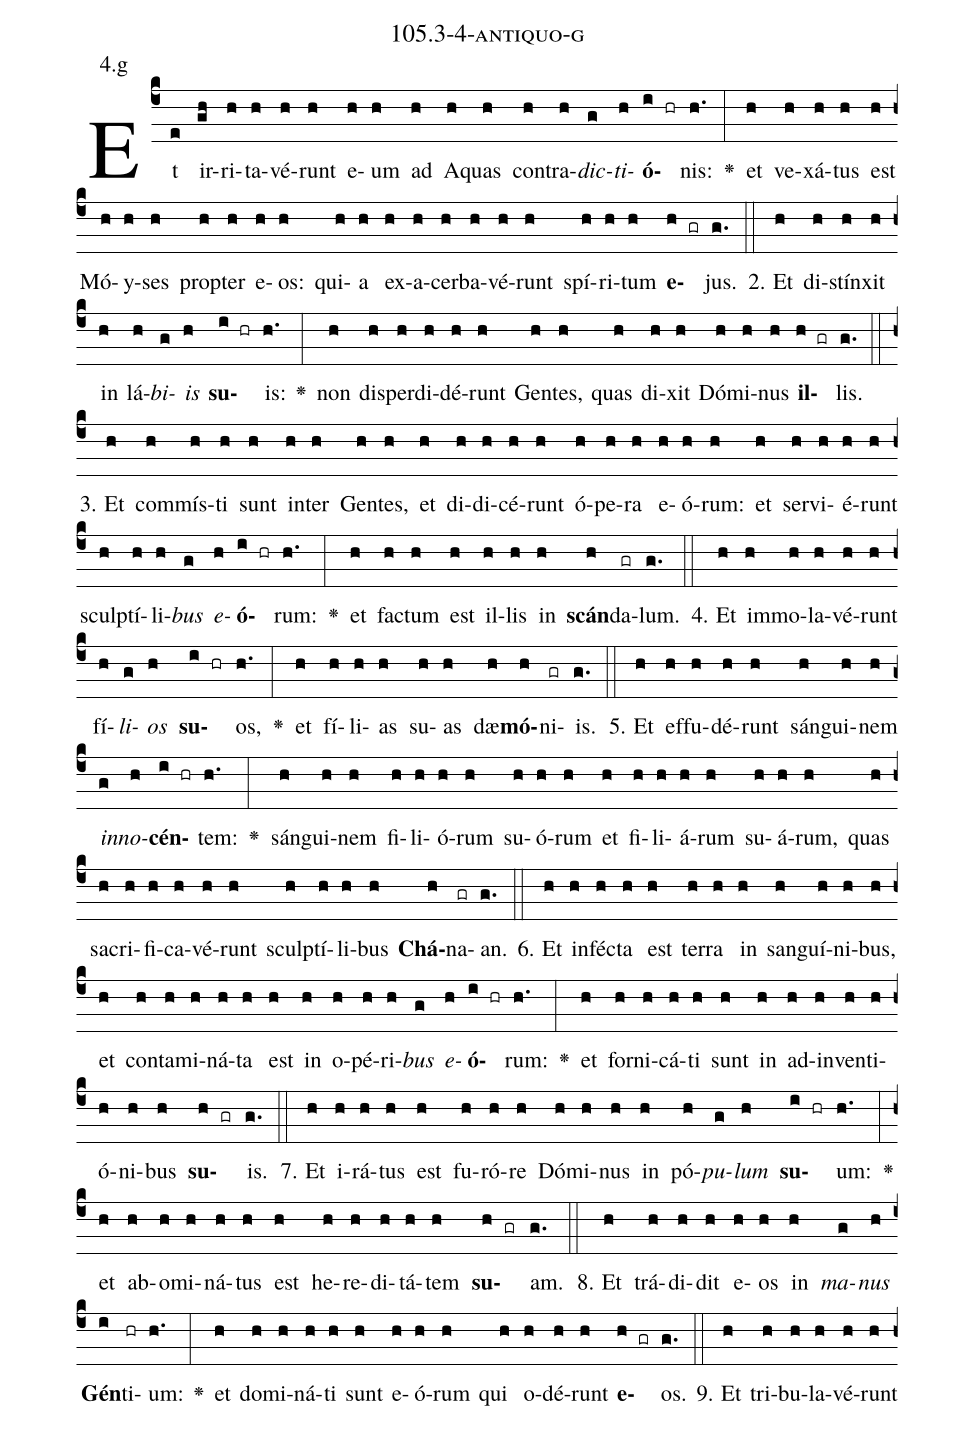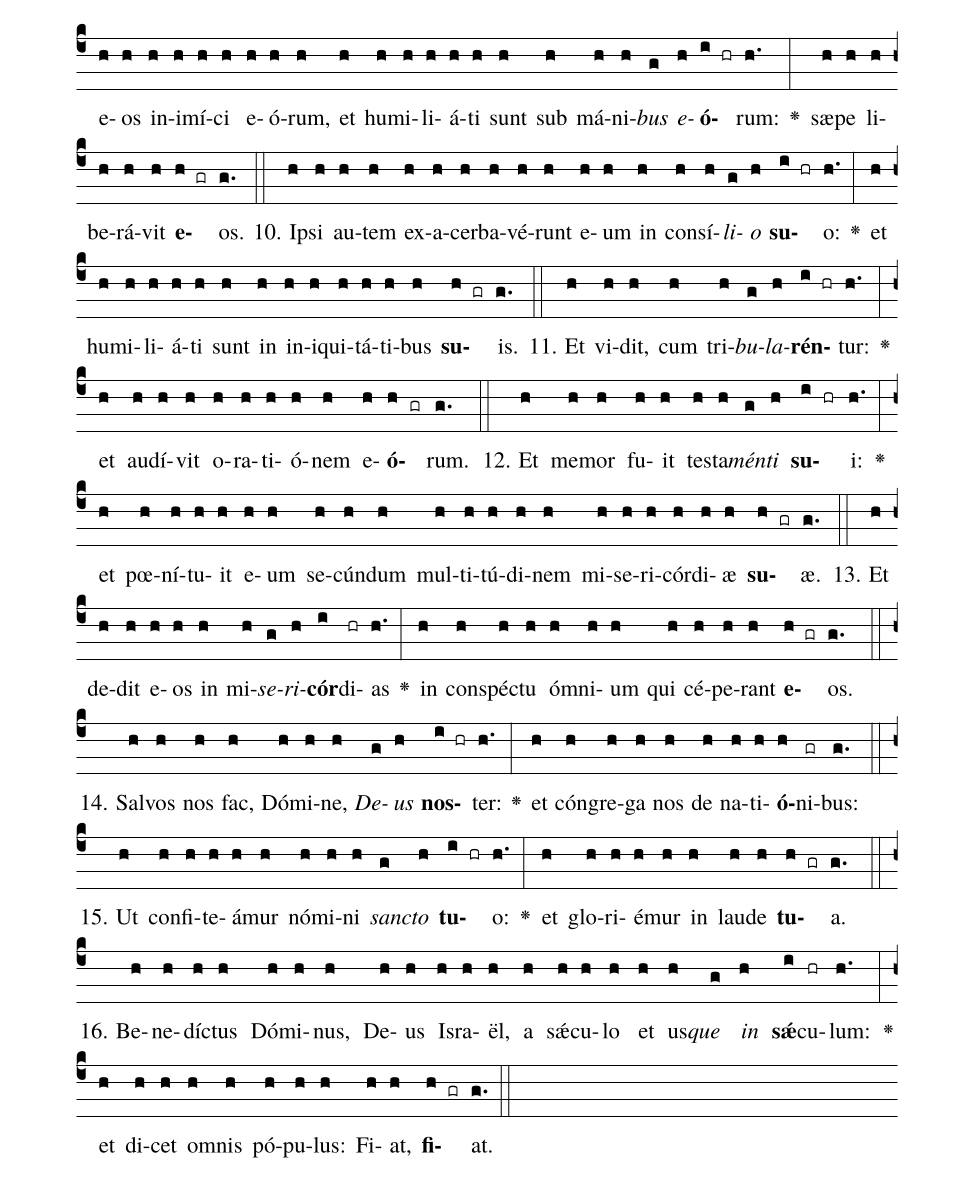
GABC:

name: 105.3-4-antiquo-g;
annotation: 4.g;
%%
(c4)Et(e) ir(gh)ri(h)ta(h)vé(h)runt(h) e(h)um(h) ad(h) A(h)quas(h) con(h)tra(h)<i>dic</i>(g)<i>ti</i>(h)<b>ó</b>(i hr)nis:(h.) <v>\greheightstar</v>(:) et(h) ve(h)xá(h)tus(h) est(h) Mó(h)y(h)ses(h) prop(h)ter(h) e(h)os:(h) qui(h)a(h) ex(h)a(h)cer(h)ba(h)vé(h)runt(h) spí(h)ri(h)tum(h) <b>e</b>(h gr)jus.(g.) (::)
2. Et(h) di(h)stín(h)xit(h) in(h) lá(h)<i>bi</i>(g)<i>is</i>(h) <b>su</b>(i hr)is:(h.) <v>\greheightstar</v>(:) non(h) dis(h)per(h)di(h)dé(h)runt(h) Gen(h)tes,(h) quas(h) di(h)xit(h) Dó(h)mi(h)nus(h) <b>il</b>(h gr)lis.(g.) (::)
3. Et(h) com(h)mís(h)ti(h) sunt(h) in(h)ter(h) Gen(h)tes,(h) et(h) di(h)di(h)cé(h)runt(h) ó(h)pe(h)ra(h) e(h)ó(h)rum:(h) et(h) ser(h)vi(h)é(h)runt(h) sculp(h)tí(h)li(h)<i>bus</i>(g) <i>e</i>(h)<b>ó</b>(i hr)rum:(h.) <v>\greheightstar</v>(:) et(h) fac(h)tum(h) est(h) il(h)lis(h) in(h) <b>scán</b>(h)da(gr)lum.(g.) (::)
4. Et(h) im(h)mo(h)la(h)vé(h)runt(h) fí(h)<i>li</i>(g)<i>os</i>(h) <b>su</b>(i hr)os,(h.) <v>\greheightstar</v>(:) et(h) fí(h)li(h)as(h) su(h)as(h) dæ(h)<b>mó</b>(h)ni(gr)is.(g.) (::)
5. Et(h) ef(h)fu(h)dé(h)runt(h) sán(h)gui(h)nem(h) <i>in</i>(g)<i>no</i>(h)<b>cén</b>(i hr)tem:(h.) <v>\greheightstar</v>(:) sán(h)gui(h)nem(h) fi(h)li(h)ó(h)rum(h) su(h)ó(h)rum(h) et(h) fi(h)li(h)á(h)rum(h) su(h)á(h)rum,(h) quas(h) sa(h)cri(h)fi(h)ca(h)vé(h)runt(h) sculp(h)tí(h)li(h)bus(h) <b>Chá</b>(h)na(gr)an.(g.) (::)
6. Et(h) in(h)féc(h)ta(h) est(h) ter(h)ra(h) in(h) san(h)guí(h)ni(h)bus,(h) et(h) con(h)ta(h)mi(h)ná(h)ta(h) est(h) in(h) o(h)pé(h)ri(h)<i>bus</i>(g) <i>e</i>(h)<b>ó</b>(i hr)rum:(h.) <v>\greheightstar</v>(:) et(h) for(h)ni(h)cá(h)ti(h) sunt(h) in(h) ad(h)in(h)ven(h)ti(h)ó(h)ni(h)bus(h) <b>su</b>(h gr)is.(g.) (::)
7. Et(h) i(h)rá(h)tus(h) est(h) fu(h)ró(h)re(h) Dó(h)mi(h)nus(h) in(h) pó(h)<i>pu</i>(g)<i>lum</i>(h) <b>su</b>(i hr)um:(h.) <v>\greheightstar</v>(:) et(h) ab(h)o(h)mi(h)ná(h)tus(h) est(h) he(h)re(h)di(h)tá(h)tem(h) <b>su</b>(h gr)am.(g.) (::)
8. Et(h) trá(h)di(h)dit(h) e(h)os(h) in(h) <i>ma</i>(g)<i>nus</i>(h) <b>Gén</b>(i)ti(hr)um:(h.) <v>\greheightstar</v>(:) et(h) do(h)mi(h)ná(h)ti(h) sunt(h) e(h)ó(h)rum(h) qui(h) o(h)dé(h)runt(h) <b>e</b>(h gr)os.(g.) (::)
9. Et(h) tri(h)bu(h)la(h)vé(h)runt(h) e(h)os(h) in(h)i(h)mí(h)ci(h) e(h)ó(h)rum,(h) et(h) hu(h)mi(h)li(h)á(h)ti(h) sunt(h) sub(h) má(h)ni(h)<i>bus</i>(g) <i>e</i>(h)<b>ó</b>(i hr)rum:(h.) <v>\greheightstar</v>(:) sæ(h)pe(h) li(h)be(h)rá(h)vit(h) <b>e</b>(h gr)os.(g.) (::)
10. Ip(h)si(h) au(h)tem(h) ex(h)a(h)cer(h)ba(h)vé(h)runt(h) e(h)um(h) in(h) con(h)sí(h)<i>li</i>(g)<i>o</i>(h) <b>su</b>(i hr)o:(h.) <v>\greheightstar</v>(:) et(h) hu(h)mi(h)li(h)á(h)ti(h) sunt(h) in(h) in(h)i(h)qui(h)tá(h)ti(h)bus(h) <b>su</b>(h gr)is.(g.) (::)
11. Et(h) vi(h)dit,(h) cum(h) tri(h)<i>bu</i>(g)<i>la</i>(h)<b>rén</b>(i hr)tur:(h.) <v>\greheightstar</v>(:) et(h) au(h)dí(h)vit(h) o(h)ra(h)ti(h)ó(h)nem(h) e(h)<b>ó</b>(h gr)rum.(g.) (::)
12. Et(h) me(h)mor(h) fu(h)it(h) tes(h)ta(h)<i>mén</i>(g)<i>ti</i>(h) <b>su</b>(i hr)i:(h.) <v>\greheightstar</v>(:) et(h) pœ(h)ní(h)tu(h)it(h) e(h)um(h) se(h)cún(h)dum(h) mul(h)ti(h)tú(h)di(h)nem(h) mi(h)se(h)ri(h)cór(h)di(h)æ(h) <b>su</b>(h gr)æ.(g.) (::)
13. Et(h) de(h)dit(h) e(h)os(h) in(h) mi(h)<i>se</i>(g)<i>ri</i>(h)<b>cór</b>(i)di(hr)as(h.) <v>\greheightstar</v>(:) in(h) con(h)spéc(h)tu(h) óm(h)ni(h)um(h) qui(h) cé(h)pe(h)rant(h) <b>e</b>(h gr)os.(g.) (::)
14. Sal(h)vos(h) nos(h) fac,(h) Dó(h)mi(h)ne,(h) <i>De</i>(g)<i>us</i>(h) <b>nos</b>(i hr)ter:(h.) <v>\greheightstar</v>(:) et(h) cón(h)gre(h)ga(h) nos(h) de(h) na(h)ti(h)<b>ó</b>(h)ni(gr)bus:(g.) (::)
15. Ut(h) con(h)fi(h)te(h)á(h)mur(h) nó(h)mi(h)ni(h) <i>sanc</i>(g)<i>to</i>(h) <b>tu</b>(i hr)o:(h.) <v>\greheightstar</v>(:) et(h) glo(h)ri(h)é(h)mur(h) in(h) lau(h)de(h) <b>tu</b>(h gr)a.(g.) (::)
16. Be(h)ne(h)díc(h)tus(h) Dó(h)mi(h)nus,(h) De(h)us(h) Is(h)ra(h)ël,(h) a(h) sǽ(h)cu(h)lo(h) et(h) us(h)<i>que</i>(g) <i>in</i>(h) <b>sǽ</b>(i)cu(hr)lum:(h.) <v>\greheightstar</v>(:) et(h) di(h)cet(h) om(h)nis(h) pó(h)pu(h)lus:(h) Fi(h)at,(h) <b>fi</b>(h gr)at.(g.) (::)
